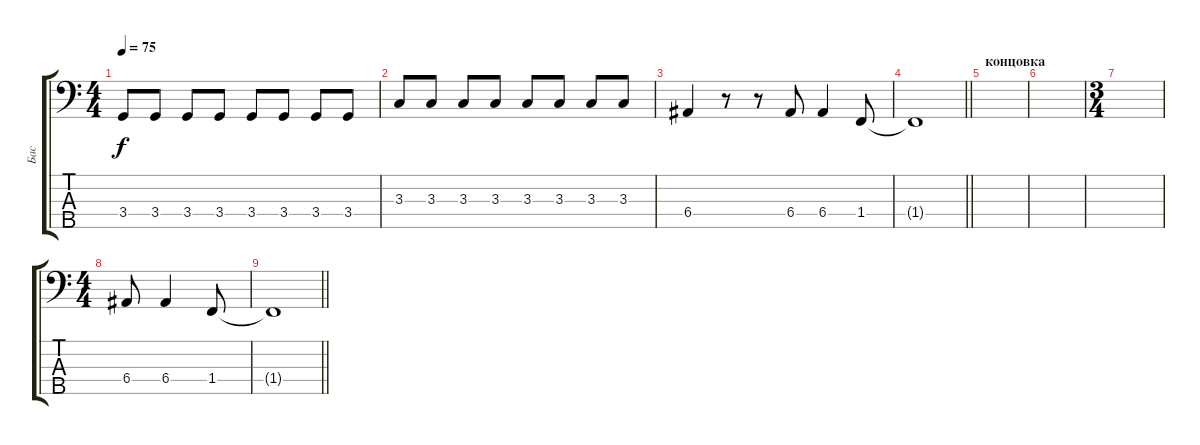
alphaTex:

\track ("Бас" "Бас") {instrument electricbassfinger}
\staff {score tabs}
\tuning (G2 D2 A1 E1 B0) {hide}
\ts (4 4)
\tempo 75
\clef f4
\ks c
3.4.8{dy f} 3.4.8 3.4.8 3.4.8 3.4.8 3.4.8 3.4.8 3.4.8 |
3.3.8 3.3.8 3.3.8 3.3.8 3.3.8 3.3.8 3.3.8 3.3.8 |
6.4.4 r.8 r.8 6.4.8 6.4.4 1.4.8 |
\barLineRight lightlight
1.4{t}.1 |
\section ("" "концовка")
|
|
\ts (3 4)
|
\ts (4 4)
6.4.8 6.4.4 1.4.8 |
\barLineRight lightlight
1.4{t}.1
